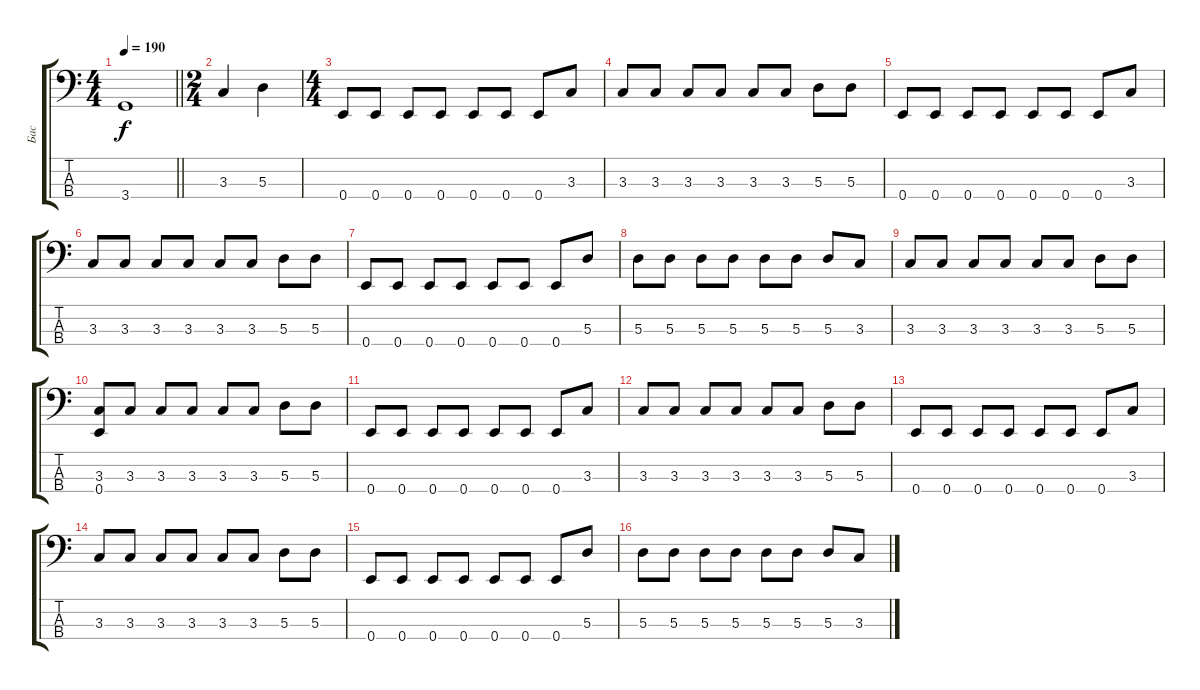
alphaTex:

\track ("Бас" "Бас") {instrument electricbassfinger}
\staff {score tabs}
\tuning (G2 D2 A1 E1) {hide}
\ts (4 4)
\tempo 190
\clef f4
\barLineRight lightlight
\ks c
3.4{t}.1{dy f} |
\ts (2 4)
3.3.4 5.3.4 |
\ts (4 4)
0.4.8 0.4.8 0.4.8 0.4.8 0.4.8 0.4.8 0.4.8 3.3.8 |
3.3.8 3.3.8 3.3.8 3.3.8 3.3.8 3.3.8 5.3.8 5.3.8 |
0.4.8 0.4.8 0.4.8 0.4.8 0.4.8 0.4.8 0.4.8 3.3.8 |
3.3.8 3.3.8 3.3.8 3.3.8 3.3.8 3.3.8 5.3.8 5.3.8 |
0.4.8 0.4.8 0.4.8 0.4.8 0.4.8 0.4.8 0.4.8 5.3.8 |
5.3.8 5.3.8 5.3.8 5.3.8 5.3.8 5.3.8 5.3.8 3.3.8 |
3.3.8 3.3.8 3.3.8 3.3.8 3.3.8 3.3.8 5.3.8 5.3.8 |
(3.3 0.4).8 3.3.8 3.3.8 3.3.8 3.3.8 3.3.8 5.3.8 5.3.8 |
0.4.8 0.4.8 0.4.8 0.4.8 0.4.8 0.4.8 0.4.8 3.3.8 |
3.3.8 3.3.8 3.3.8 3.3.8 3.3.8 3.3.8 5.3.8 5.3.8 |
0.4.8 0.4.8 0.4.8 0.4.8 0.4.8 0.4.8 0.4.8 3.3.8 |
3.3.8 3.3.8 3.3.8 3.3.8 3.3.8 3.3.8 5.3.8 5.3.8 |
0.4.8 0.4.8 0.4.8 0.4.8 0.4.8 0.4.8 0.4.8 5.3.8 |
5.3.8 5.3.8 5.3.8 5.3.8 5.3.8 5.3.8 5.3.8 3.3.8
